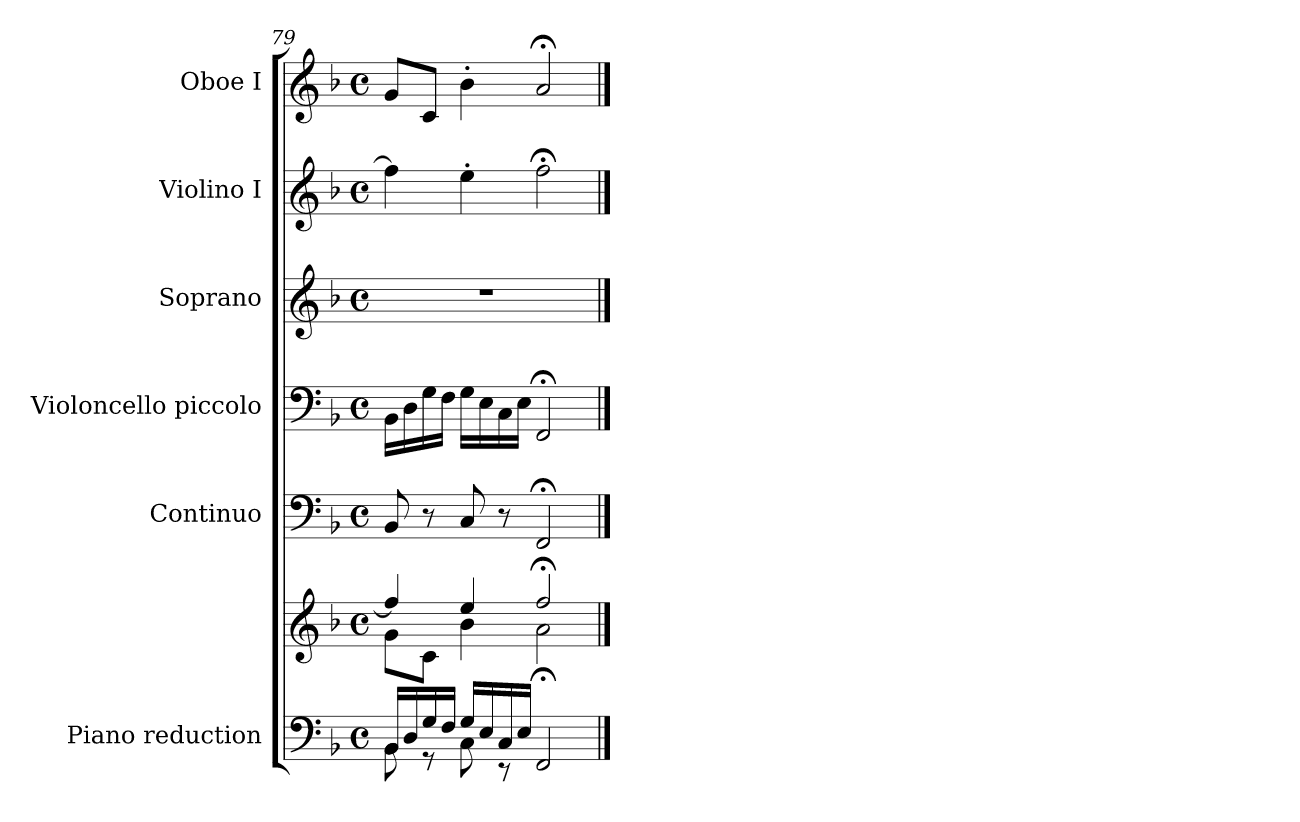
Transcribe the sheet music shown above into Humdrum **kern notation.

**kern	**kern	**kern	**kern	**kern	**kern	**kern
*part6	*part6	*part5	*part4	*part3	*part2	*part1
*staff7	*staff6	*staff5	*staff4	*staff3	*staff2	*staff1
*I"Piano reduction	*	*I"Continuo	*I"Violoncello piccolo	*I"Soprano	*I"Violino I	*I"Oboe I
*I'Pno	*	*	*I'Vc	*	*I'Vln	*I'Ob
*clefF4	*clefG2	*clefF4	*clefF4	*clefG2	*clefG2	*clefG2
*k[b-]	*k[b-]	*k[b-]	*k[b-]	*k[b-]	*k[b-]	*k[b-]
*M4/4	*M4/4	*M4/4	*M4/4	*M4/4	*M4/4	*M4/4
*met(c)	*met(c)	*met(c)	*met(c)	*met(c)	*met(c)	*met(c)
=79	=79	=79	=79	=79	=79	=79
*^	*^	*	*	*	*	*
16BB-/LL	8BB-\	4ff/]	8g\L	8BB-/	16BB-\LL	1r	4ff\]	8g/L
16D/	.	.	.	.	16D\	.	.	.
16G/	8r	.	8c\J	8r	16G\	.	.	8c/J
16F/JJ	.	.	.	.	16F\JJ	.	.	.
16G/LL	8C\	4ee/	4b-\	8C/	16G\LL	.	4ee'\	4b-'\
16E/	.	.	.	.	16E\	.	.	.
16C/	8r	.	.	8r	16C\	.	.	.
16E/JJ	.	.	.	.	16E\JJ	.	.	.
2FF;/	2ryy	2ff;</	2a\	2FF;</	2FF;</	.	2ff;<\	2a;</
*v	*v	*	*	*	*	*	*	*
*	*v	*v	*	*	*	*	*
==	==	==	==	==	==	==
*-	*-	*-	*-	*-	*-	*-
